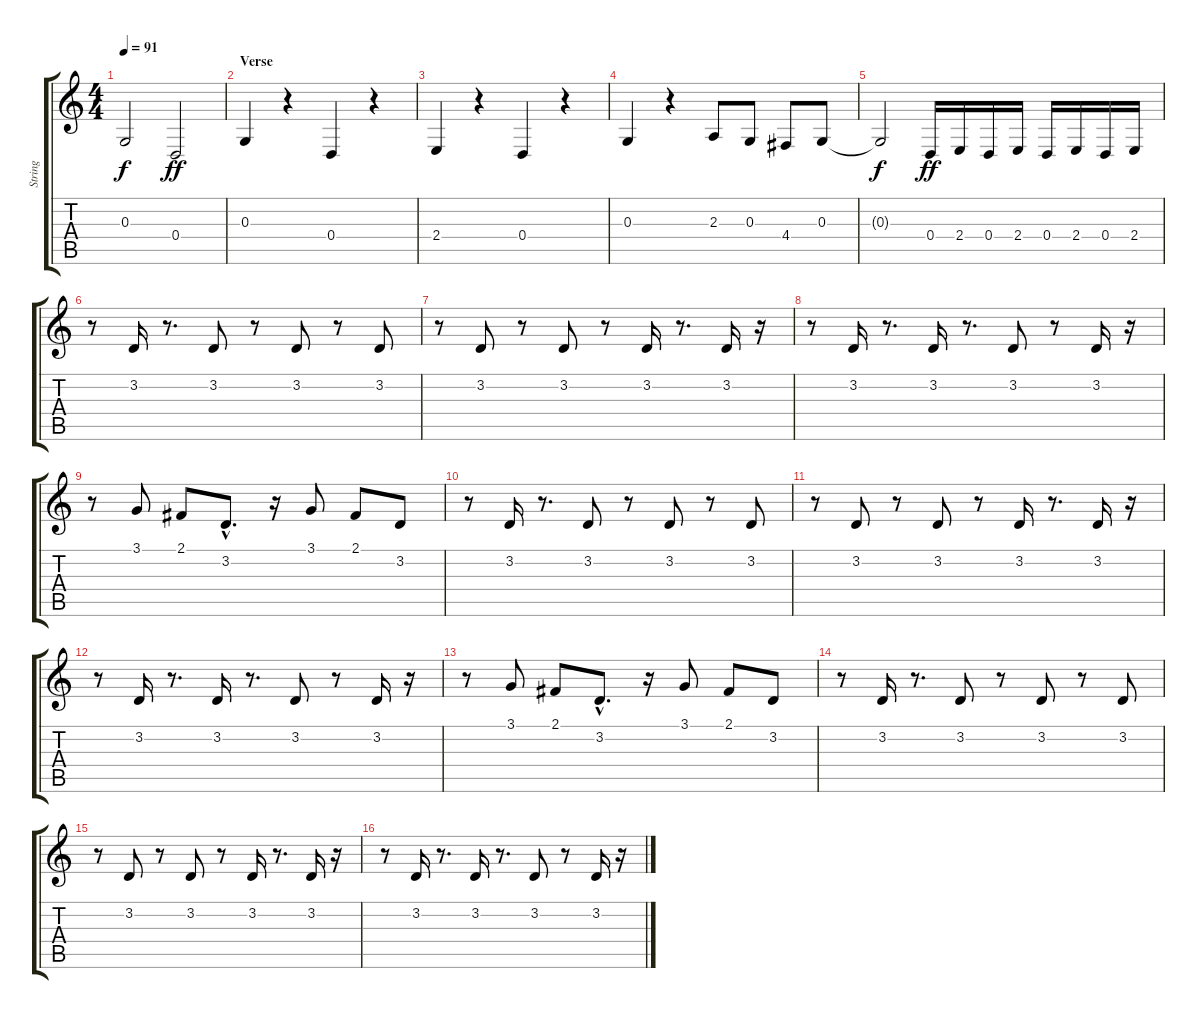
\track ("String" "String") {instrument stringensemble1}
\staff {score tabs}
\tuning (E4 B3 G3 D3 A2 E2) {hide}
\ts (4 4)
\tempo 91
\clef g2
\ks c
0.3{t}.2{dy f} 0.4.2{dy ff} |
\section ("" "Verse")
0.3.4 r.4 0.4.4 r.4 |
2.4.4 r.4 0.4.4 r.4 |
0.3.4 r.4 2.3.8 0.3.8 4.4.8 0.3.8 |
0.3{t}.2{dy f} 0.4.16{dy ff} 2.4.16 0.4.16 2.4.16 0.4.16 2.4.16 0.4.16 2.4.16 |
r.8 3.2.16 r.8{d} 3.2.8 r.8 3.2.8 r.8 3.2.8 |
r.8 3.2.8 r.8 3.2.8 r.8 3.2.16 r.8{d} 3.2.16 r.16 |
r.8 3.2.16 r.8{d} 3.2.16 r.8{d} 3.2.8 r.8 3.2.16 r.16 |
r.8 3.1.8 2.1.8 3.2{hac}.8{d} r.16 3.1.8 2.1.8 3.2.8 |
r.8 3.2.16 r.8{d} 3.2.8 r.8 3.2.8 r.8 3.2.8 |
r.8 3.2.8 r.8 3.2.8 r.8 3.2.16 r.8{d} 3.2.16 r.16 |
r.8 3.2.16 r.8{d} 3.2.16 r.8{d} 3.2.8 r.8 3.2.16 r.16 |
r.8 3.1.8 2.1.8 3.2{hac}.8{d} r.16 3.1.8 2.1.8 3.2.8 |
r.8 3.2.16 r.8{d} 3.2.8 r.8 3.2.8 r.8 3.2.8 |
r.8 3.2.8 r.8 3.2.8 r.8 3.2.16 r.8{d} 3.2.16 r.16 |
r.8 3.2.16 r.8{d} 3.2.16 r.8{d} 3.2.8 r.8 3.2.16 r.16
